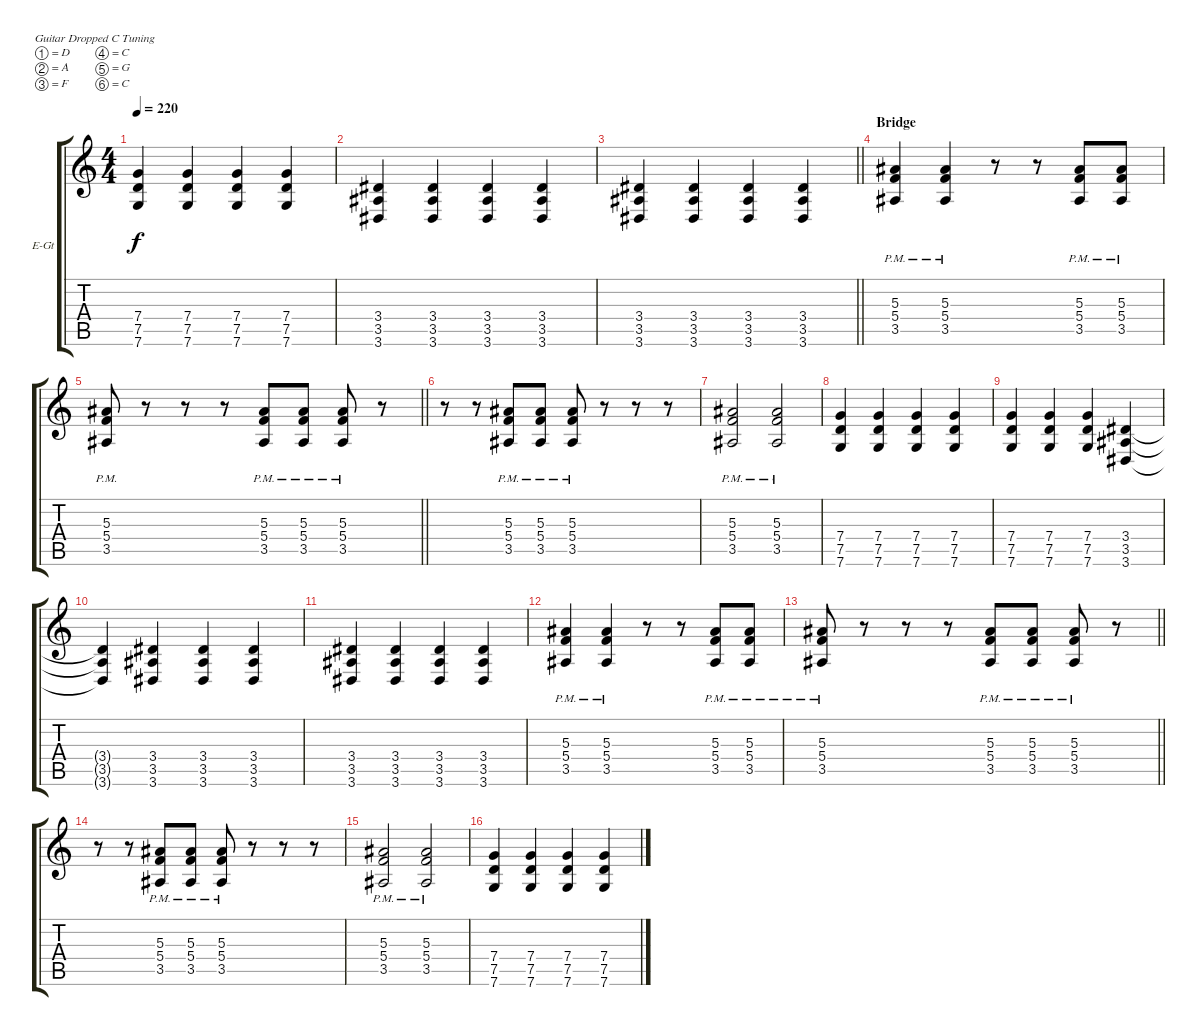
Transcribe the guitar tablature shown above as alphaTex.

\bracketExtendMode groupsimilarinstruments
\firstSystemTrackNameOrientation horizontal
\otherSystemsTrackNameOrientation horizontal
\track ("Rhythm" "E-Gt") {instrument distortionguitar}
\staff {score tabs}
\tuning (D4 A3 F3 C3 G2 C2)
\ts (4 4)
\tempo 220
\clef g2
\ks c
(7.4 7.5 7.6).4{dy f} (7.4 7.5 7.6).4 (7.4 7.5 7.6).4 (7.4 7.5 7.6).4 |
(3.4 3.5 3.6).4 (3.4 3.5 3.6).4 (3.4 3.5 3.6).4 (3.4 3.5 3.6).4 |
\barLineRight lightlight
(3.4 3.5 3.6).4 (3.4 3.5 3.6).4 (3.4 3.5 3.6).4 (3.4 3.5 3.6).4 |
\section ("" "Bridge")
(5.3{pm} 5.4{pm} 3.5{pm}).4 (5.3{pm} 5.4{pm} 3.5{pm}).4 r.8 r.8 (5.3{pm} 5.4{pm} 3.5{pm}).8 (5.3{pm} 5.4{pm} 3.5{pm}).8 |
\barLineRight lightlight
(5.3{pm} 5.4{pm} 3.5{pm}).8 r.8 r.8 r.8 (5.3{pm} 5.4{pm} 3.5{pm}).8 (5.3{pm} 5.4{pm} 3.5{pm}).8 (5.3{pm} 5.4{pm} 3.5{pm}).8 r.8 |
r.8 r.8 (5.3{pm} 5.4{pm} 3.5{pm}).8 (5.3{pm} 5.4{pm} 3.5{pm}).8 (5.3{pm} 5.4{pm} 3.5{pm}).8 r.8 r.8 r.8 |
(5.3{pm} 5.4{pm} 3.5{pm}).2 (5.3{pm} 5.4{pm} 3.5{pm}).2 |
(7.4 7.5 7.6).4 (7.4 7.5 7.6).4 (7.4 7.5 7.6).4 (7.4 7.5 7.6).4 |
(7.4 7.5 7.6).4 (7.4 7.5 7.6).4 (7.4 7.5 7.6).4 (3.4 3.5 3.6).4 |
(3.4{t} 3.5{t} 3.6{t}).4 (3.4 3.5 3.6).4 (3.4 3.5 3.6).4 (3.4 3.5 3.6).4 |
(3.4 3.5 3.6).4 (3.4 3.5 3.6).4 (3.4 3.5 3.6).4 (3.4 3.5 3.6).4 |
(5.3{pm} 5.4{pm} 3.5{pm}).4 (5.3{pm} 5.4{pm} 3.5{pm}).4 r.8 r.8 (5.3{pm} 5.4{pm} 3.5{pm}).8 (5.3{pm} 5.4{pm} 3.5{pm}).8 |
\barLineRight lightlight
(5.3{pm} 5.4{pm} 3.5{pm}).8 r.8 r.8 r.8 (5.3{pm} 5.4{pm} 3.5{pm}).8 (5.3{pm} 5.4{pm} 3.5{pm}).8 (5.3{pm} 5.4{pm} 3.5{pm}).8 r.8 |
r.8 r.8 (5.3{pm} 5.4{pm} 3.5{pm}).8 (5.3{pm} 5.4{pm} 3.5{pm}).8 (5.3{pm} 5.4{pm} 3.5{pm}).8 r.8 r.8 r.8 |
(5.3{pm} 5.4{pm} 3.5{pm}).2 (5.3{pm} 5.4{pm} 3.5{pm}).2 |
(7.4 7.5 7.6).4 (7.4 7.5 7.6).4 (7.4 7.5 7.6).4 (7.4 7.5 7.6).4
